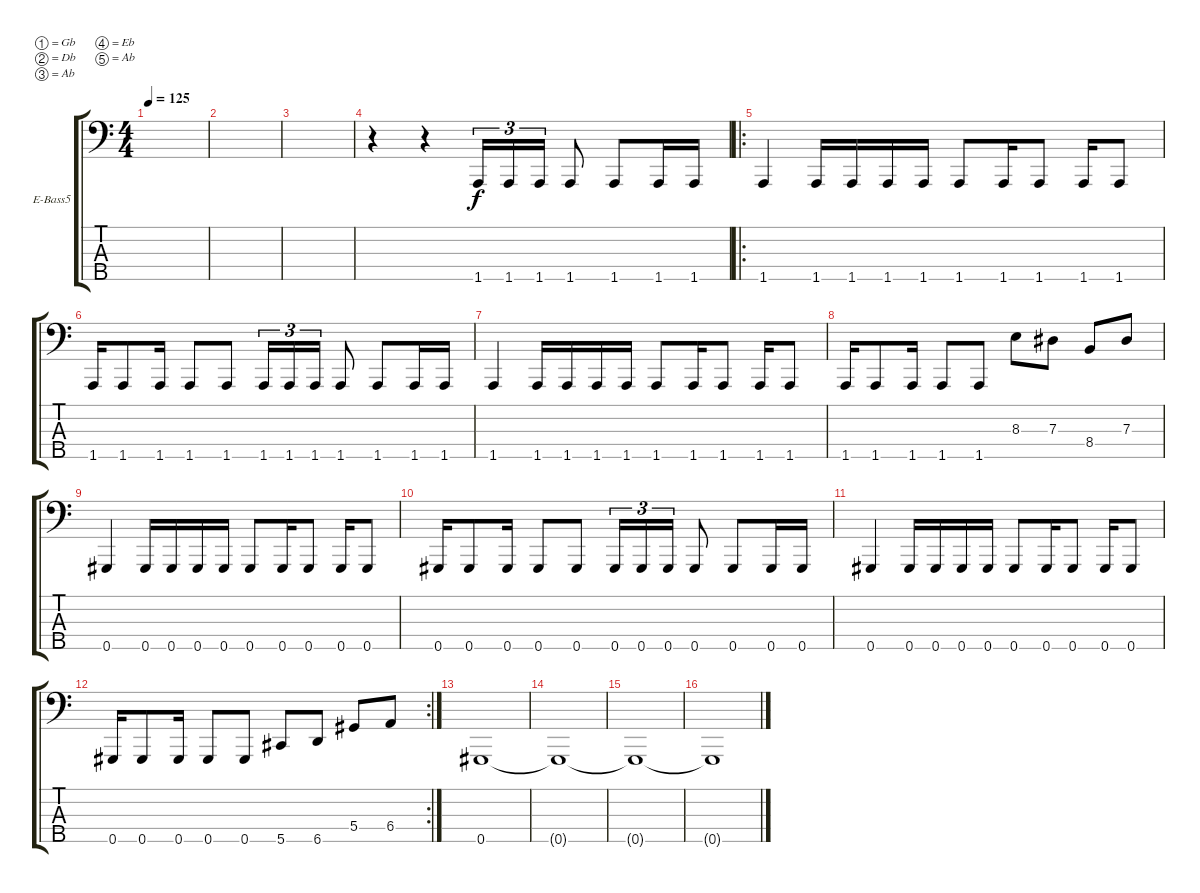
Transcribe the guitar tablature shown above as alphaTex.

\defaultSystemsLayout 4
\bracketExtendMode groupsimilarinstruments
\firstSystemTrackNameOrientation horizontal
\otherSystemsTrackNameOrientation horizontal
\track ("Electric Bass" "E-Bass5") {instrument electricbassfinger}
\staff {score tabs}
\tuning (Gb2 Db2 Ab1 Eb1 Ab0)
\ts (4 4)
\tempo 125
\clef f4
\scale
0.485477
\ks c
|
\scale
0.257261 |
\scale
0.257261 |
\scale
0.333333 r.4 r.4 1.5.16{tu (3 2)} 1.5.16{tu (3 2)} 1.5.16{tu (3 2)} 1.5.8 1.5.8 1.5.16 1.5.16 |
\ro
\scale
0.333333 1.5.4 1.5.16 1.5.16 1.5.16 1.5.16 1.5.8 1.5.16 1.5.8 1.5.16 1.5.8 |
\scale
0.333333 1.5.16 1.5.8 1.5.16 1.5.8 1.5.8 1.5.16{tu (3 2)} 1.5.16{tu (3 2)} 1.5.16{tu (3 2)} 1.5.8 1.5.8 1.5.16 1.5.16 |
1.5.4 1.5.16 1.5.16 1.5.16 1.5.16 1.5.8 1.5.16 1.5.8 1.5.16 1.5.8 |
1.5.16 1.5.8 1.5.16 1.5.8 1.5.8 8.3.8 7.3.8 8.4.8 7.3.8 |
0.5.4 0.5.16 0.5.16 0.5.16 0.5.16 0.5.8 0.5.16 0.5.8 0.5.16 0.5.8 |
0.5.16 0.5.8 0.5.16 0.5.8 0.5.8 0.5.16{tu (3 2)} 0.5.16{tu (3 2)} 0.5.16{tu (3 2)} 0.5.8 0.5.8 0.5.16 0.5.16 |
0.5.4 0.5.16 0.5.16 0.5.16 0.5.16 0.5.8 0.5.16 0.5.8 0.5.16 0.5.8 |
\rc 2
0.5.16 0.5.8 0.5.16 0.5.8 0.5.8 5.5.8 6.5.8 5.4.8 6.4.8 |
0.5.1 |
0.5{t}.1 |
0.5{t}.1 |
0.5{t}.1
